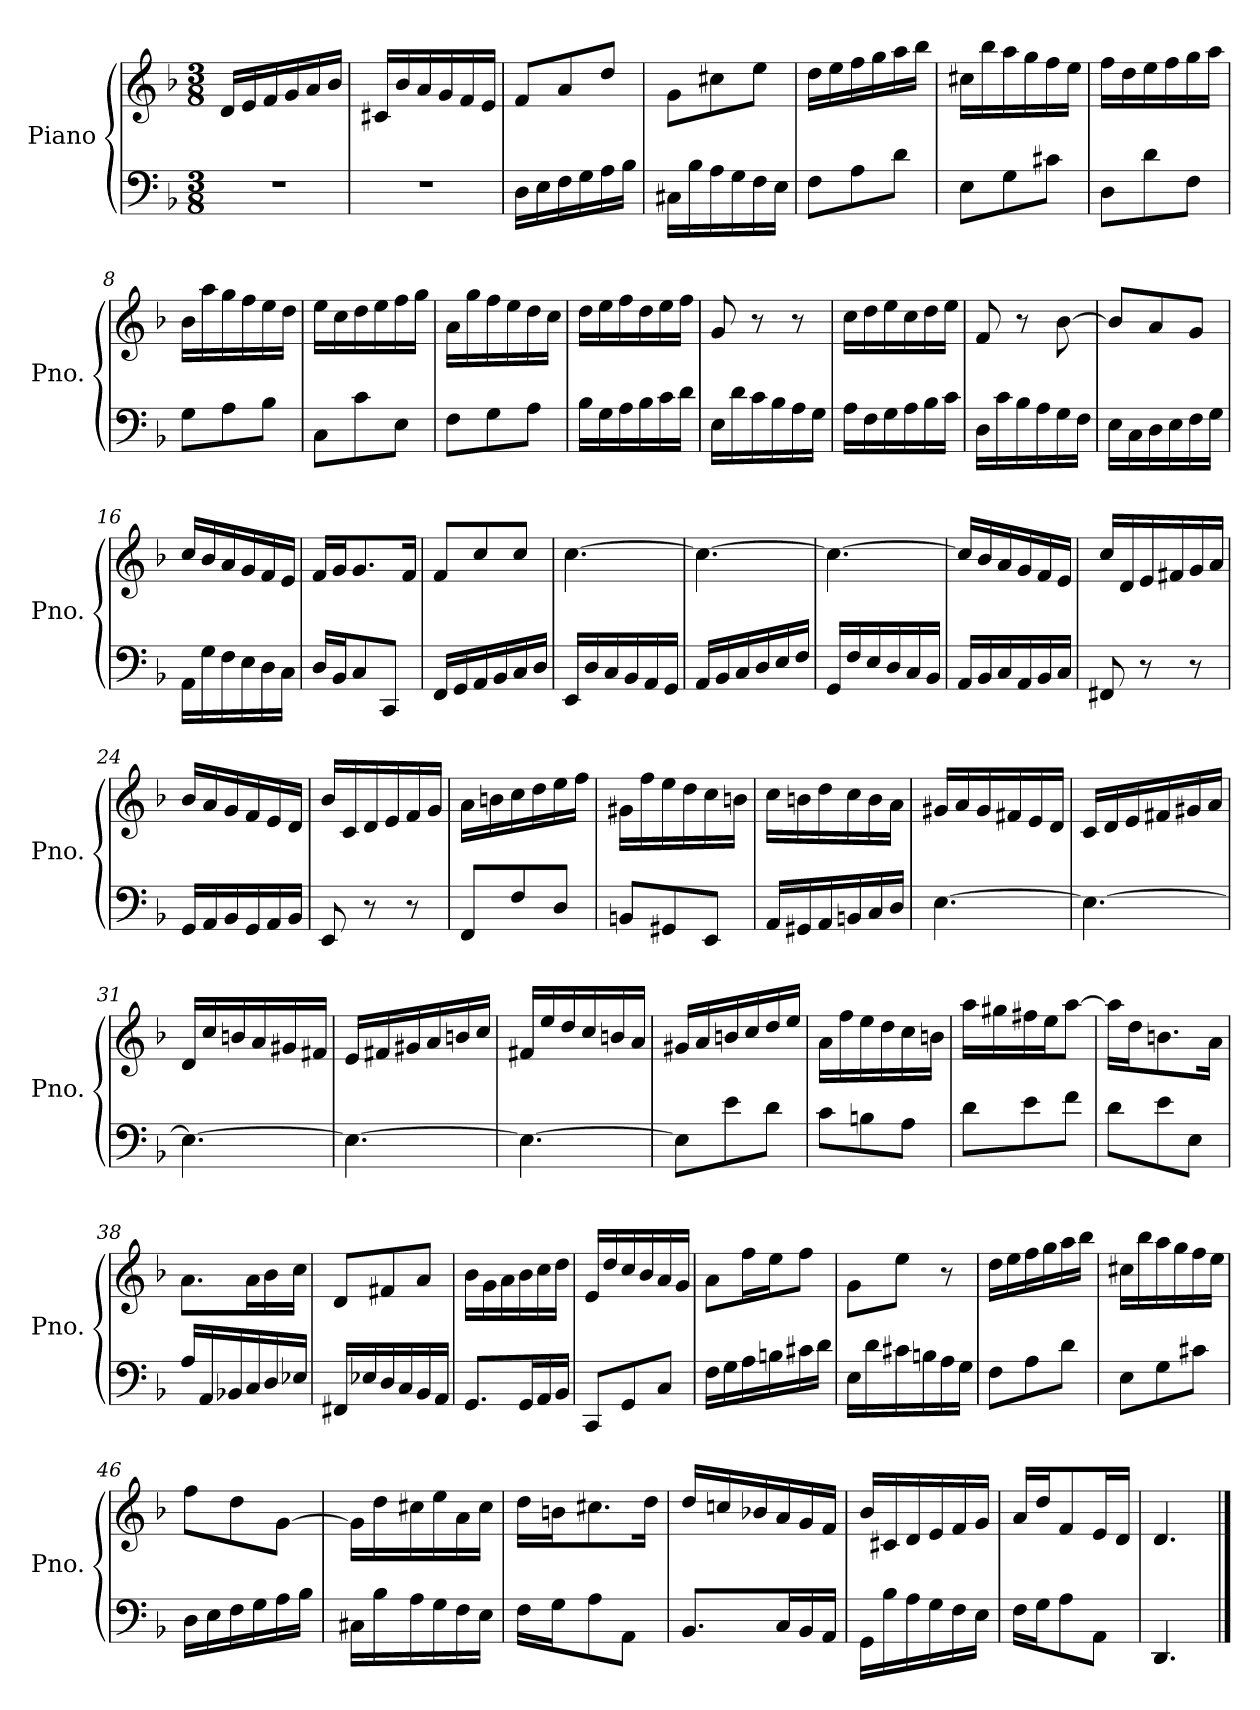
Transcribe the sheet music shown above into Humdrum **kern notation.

**kern	**kern
*part1	*part1
*staff2	*staff1
*I"Piano	*
*I'Pno.	*
*clefF4	*clefG2
*k[b-]	*k[b-]
*M3/8	*M3/8
*MM114	*MM114
=1	=1
4.r	16d/LL
.	16e/
.	16f/
.	16g/
.	16a/
.	16b-/JJ
=2	=2
4.r	16c#X/LL
.	16b-/
.	16a/
.	16g/
.	16f/
.	16e/JJ
=3	=3
16D\LL	8f/L
16E\	.
16F\	8a/
16G\	.
16A\	8dd/J
16B-\JJ	.
=4	=4
16C#X\LL	8g\L
16B-\	.
16A\	8cc#X\
16G\	.
16F\	8ee\J
16E\JJ	.
=5	=5
8F\L	16dd\LL
.	16ee\
8A\	16ff\
.	16gg\
8d\J	16aa\
.	16bb-\JJ
=6	=6
8E\L	16cc#X\LL
.	16bb-\
8G\	16aa\
.	16gg\
8c#X\J	16ff\
.	16ee\JJ
=7	=7
8D\L	16ff\LL
.	16dd\
8d\	16ee\
.	16ff\
8F\J	16gg\
.	16aa\JJ
=8	=8
8G\L	16b-\LL
.	16aa\
8A\	16gg\
.	16ff\
8B-\J	16ee\
.	16dd\JJ
=9	=9
8C\L	16ee\LL
.	16cc\
8c\	16dd\
.	16ee\
8E\J	16ff\
.	16gg\JJ
=10	=10
8F\L	16a\LL
.	16gg\
8G\	16ff\
.	16ee\
8A\J	16dd\
.	16cc\JJ
=11	=11
16B-\LL	16dd\LL
16G\	16ee\
16A\	16ff\
16B-\	16dd\
16c\	16ee\
16d\JJ	16ff\JJ
=12	=12
16E\LL	8g/
16d\	.
16c\	8r
16B-\	.
16A\	8r
16G\JJ	.
=13	=13
16A\LL	16cc\LL
16F\	16dd\
16G\	16ee\
16A\	16cc\
16B-\	16dd\
16c\JJ	16ee\JJ
=14	=14
16D\LL	8f/
16c\	.
16B-\	8r
16A\	.
16G\	[8b-\
16F\JJ	.
=15	=15
16E\LL	8b-/L]
16C\	.
16D\	8a/
16E\	.
16F\	8g/J
16G\JJ	.
=16	=16
16AA\LL	16cc/LL
16G\	16b-/
16F\	16a/
16E\	16g/
16D\	16f/
16C\JJ	16e/JJ
=17	=17
16D/LL	16f/LL
16BB-/J	16g/J
8C/	8.g/
8CC/J	.
.	16f/Jk
=18	=18
16FF/LL	8f/L
16GG/	.
16AA/	8cc/
16BB-/	.
16C/	8cc/J
16D/JJ	.
=19	=19
16EE/LL	[4.cc\
16D/	.
16C/	.
16BB-/	.
16AA/	.
16GG/JJ	.
=20	=20
16AA/LL	4.cc\_
16BB-/	.
16C/	.
16D/	.
16E/	.
16F/JJ	.
=21	=21
16GG/LL	4.cc\_
16F/	.
16E/	.
16D/	.
16C/	.
16BB-/JJ	.
=22	=22
16AA/LL	16cc/LL]
16BB-/	16b-/
16C/	16a/
16AA/	16g/
16BB-/	16f/
16C/JJ	16e/JJ
=23	=23
8FF#X/	16cc/LL
.	16d/
8r	16e/
.	16f#X/
8r	16g/
.	16a/JJ
=24	=24
16GG/LL	16b-/LL
16AA/	16a/
16BB-/	16g/
16GG/	16f/
16AA/	16e/
16BB-/JJ	16d/JJ
=25	=25
8EE/	16b-/LL
.	16c/
8r	16d/
.	16e/
8r	16f/
.	16g/JJ
=26	=26
8FF/L	16a\LL
.	16bn\
8F/	16cc\
.	16dd\
8D/J	16ee\
.	16ff\JJ
=27	=27
8BBn/L	16g#X\LL
.	16ff\
8GG#X/	16ee\
.	16dd\
8EE/J	16cc\
.	16bn\JJ
=28	=28
16AA/LL	16cc\LL
16GG#X/	16bn\
16AA/	16dd\
16BBn/	16cc\
16C/	16b\
16D/JJ	16a\JJ
=29	=29
[4.E\	16g#X/LL
.	16a/
.	16g#/
.	16f#X/
.	16e/
.	16d/JJ
=30	=30
4.E\_	16c/LL
.	16d/
.	16e/
.	16f#X/
.	16g#X/
.	16a/JJ
=31	=31
4.E\_	16d/LL
.	16cc/
.	16bn/
.	16a/
.	16g#X/
.	16f#X/JJ
=32	=32
4.E\_	16e/LL
.	16f#X/
.	16g#X/
.	16a/
.	16bn/
.	16cc/JJ
=33	=33
4.E\_	16f#X/LL
.	16ee/
.	16dd/
.	16cc/
.	16bn/
.	16a/JJ
=34	=34
8E\L]	16g#X/LL
.	16a/
8e\	16bn/
.	16cc/
8d\J	16dd/
.	16ee/JJ
=35	=35
8c\L	16a\LL
.	16ff\
8Bn\	16ee\
.	16dd\
8A\J	16cc\
.	16bn\JJ
=36	=36
8d\L	16aa\LL
.	16gg#X\
8e\	16ff#X\
.	16ee\J
8f\J	[8aa\J
=37	=37
8d\L	16aa\LL]
.	16dd\J
8e\	8.bn\
8E\J	.
.	16a\Jk
=38	=38
16A/LL	8.a\L
16AA/	.
16BB-X/	.
16C/	16a\L
16D/	16b-\
16E-X/JJ	16cc\JJ
=39	=39
16FF#X/LL	8d/L
16E-X/	.
16D/	8f#X/
16C/	.
16BB-/	8a/J
16AA/JJ	.
=40	=40
8.GG/L	16b-\LL
.	16g\
.	16a\
16GG/L	16b-\
16AA/	16cc\
16BB-/JJ	16dd\JJ
=41	=41
8CC/L	16e/LL
.	16dd/
8GG/	16cc/
.	16b-/
8C/J	16a/
.	16g/JJ
=42	=42
16F\LL	8a\L
16G\	.
16A\	16ff\L
16Bn\	16ee\J
16c#X\	8ff\J
16d\JJ	.
=43	=43
16E\LL	8g\L
16d\	.
16c#X\	8ee\J
16Bn\	.
16A\	8r
16G\JJ	.
=44	=44
8F\L	16dd\LL
.	16ee\
8A\	16ff\
.	16gg\
8d\J	16aa\
.	16bb-\JJ
=45	=45
8E\L	16cc#X\LL
.	16bb-\
8G\	16aa\
.	16gg\
8c#X\J	16ff\
.	16ee\JJ
=46	=46
16D\LL	8ff\L
16E\	.
16F\	8dd\
16G\	.
16A\	[8g\J
16B-\JJ	.
=47	=47
16C#X\LL	16g\LL]
16B-\	16dd\
16A\	16cc#X\
16G\	16ee\
16F\	16a\
16E\JJ	16cc#\JJ
=48	=48
16F\LL	16dd\LL
16G\J	16bn\J
8A\	8.cc#X\
8AA\J	.
.	16dd\Jk
=49	=49
8.BB-/L	16dd/LL
.	16ccn/
.	16b-X/
16C/L	16a/
16BB-/	16g/
16AA/JJ	16f/JJ
=50	=50
16GG\LL	16b-/LL
16B-\	16c#X/
16A\	16d/
16G\	16e/
16F\	16f/
16E\JJ	16g/JJ
=51	=51
16F\LL	16a/LL
16G\J	16dd/J
8A\	8f/
8AA\J	16e/L
.	16d/JJ
=52	=52
4.DD/	4.d/
==	==
*-	*-
